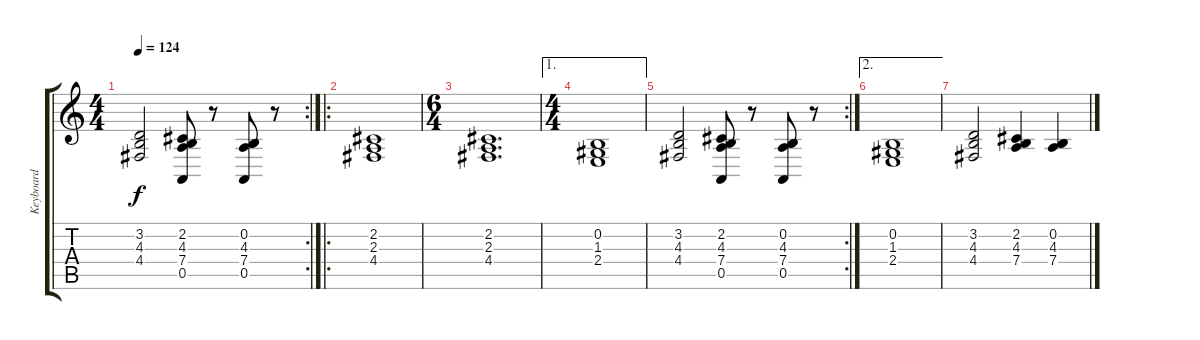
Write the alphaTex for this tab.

\track ("Keyboard" "Keyboard") {instrument synthvoice}
\staff {score tabs}
\tuning (E4 B3 G3 D3 A2 E2) {hide}
\rc 2
\ts (4 4)
\tempo 124
\clef g2
\ks c
(3.2 4.3 4.4).2{dy f} (2.2 4.3 7.4 0.5).8 r.8 (0.2 4.3 7.4 0.5).8 r.8 |
\ro
(2.2 2.3 4.4).1 |
\ts (6 4)
(2.2 2.3 4.4).1{d} |
\ae 1
\ts (4 4)
(0.2 1.3 2.4).1 |
\rc 2
(3.2 4.3 4.4).2 (2.2 4.3 7.4 0.5).8 r.8 (0.2 4.3 7.4 0.5).8 r.8 |
\ae 2
(0.2 1.3 2.4).1 |
(3.2 4.3 4.4).2 (2.2 4.3 7.4).4 (0.2 4.3 7.4).4
